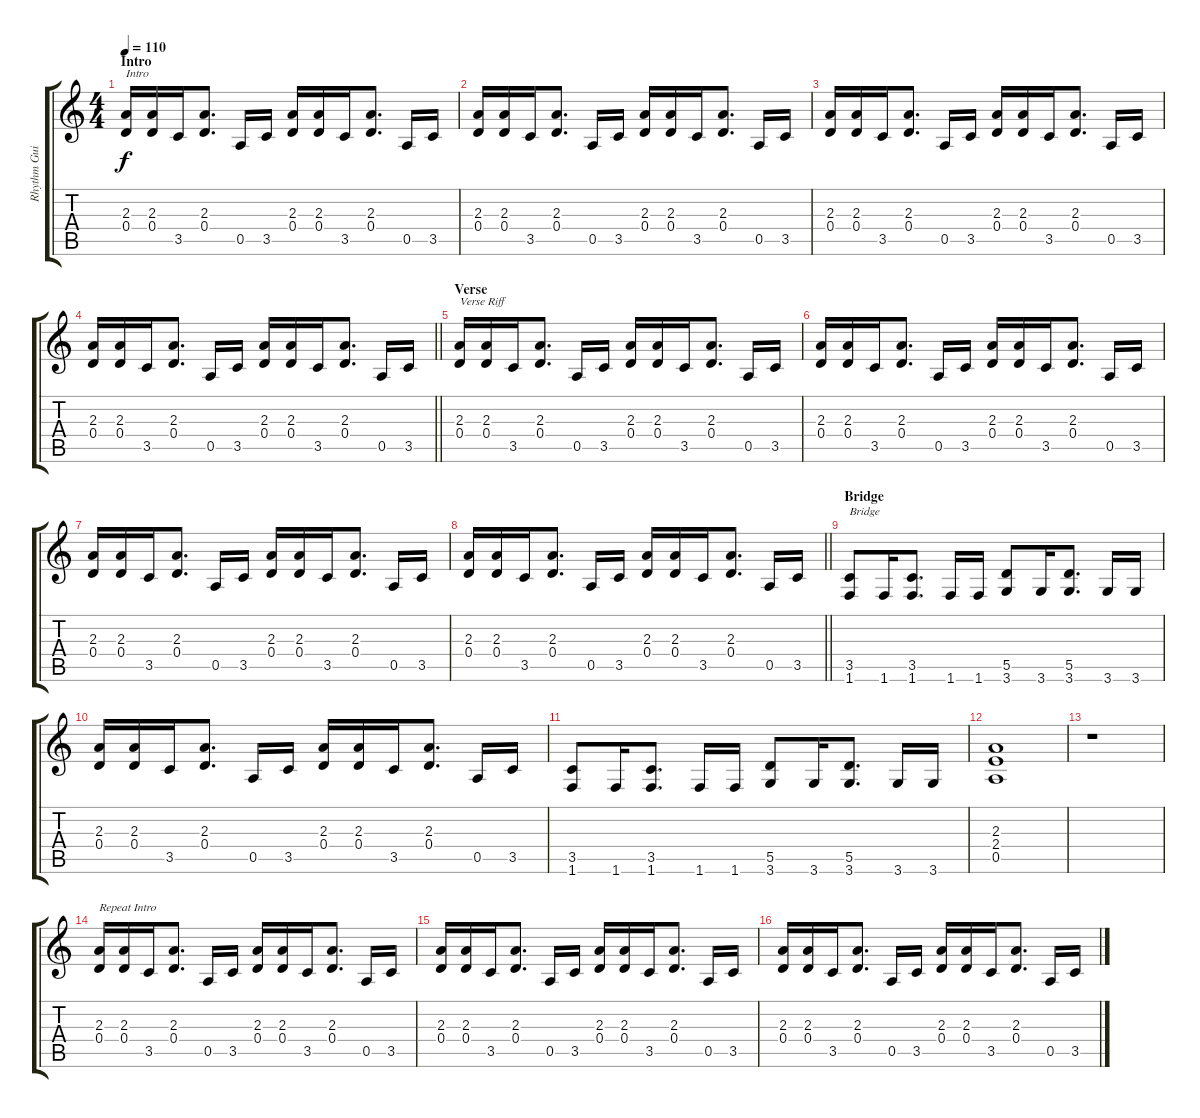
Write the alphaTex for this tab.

\track ("Rhythm Guitar 1" "Rhythm Gui") {instrument overdrivenguitar}
\staff {score tabs}
\tuning (E4 B3 G3 D3 A2 E2) {hide}
\ts (4 4)
\section ("" "Intro")
\tempo 110
\clef g2
\ks c
(2.3 0.4).16{txt "Intro" dy f instrument overdrivenguitar} (2.3 0.4).16 3.5.16 (2.3 0.4).8{d} 0.5.16 3.5.16 (2.3 0.4).16 (2.3 0.4).16 3.5.16 (2.3 0.4).8{d} 0.5.16 3.5.16 |
(2.3 0.4).16 (2.3 0.4).16 3.5.16 (2.3 0.4).8{d} 0.5.16 3.5.16 (2.3 0.4).16 (2.3 0.4).16 3.5.16 (2.3 0.4).8{d} 0.5.16 3.5.16 |
(2.3 0.4).16 (2.3 0.4).16 3.5.16 (2.3 0.4).8{d} 0.5.16 3.5.16 (2.3 0.4).16 (2.3 0.4).16 3.5.16 (2.3 0.4).8{d} 0.5.16 3.5.16 |
\barLineRight lightlight
(2.3 0.4).16 (2.3 0.4).16 3.5.16 (2.3 0.4).8{d} 0.5.16 3.5.16 (2.3 0.4).16 (2.3 0.4).16 3.5.16 (2.3 0.4).8{d} 0.5.16 3.5.16 |
\section ("" "Verse")
(2.3 0.4).16{txt "Verse Riff"} (2.3 0.4).16 3.5.16 (2.3 0.4).8{d} 0.5.16 3.5.16 (2.3 0.4).16 (2.3 0.4).16 3.5.16 (2.3 0.4).8{d} 0.5.16 3.5.16 |
(2.3 0.4).16 (2.3 0.4).16 3.5.16 (2.3 0.4).8{d} 0.5.16 3.5.16 (2.3 0.4).16 (2.3 0.4).16 3.5.16 (2.3 0.4).8{d} 0.5.16 3.5.16 |
(2.3 0.4).16 (2.3 0.4).16 3.5.16 (2.3 0.4).8{d} 0.5.16 3.5.16 (2.3 0.4).16 (2.3 0.4).16 3.5.16 (2.3 0.4).8{d} 0.5.16 3.5.16 |
\barLineRight lightlight
(2.3 0.4).16 (2.3 0.4).16 3.5.16 (2.3 0.4).8{d} 0.5.16 3.5.16 (2.3 0.4).16 (2.3 0.4).16 3.5.16 (2.3 0.4).8{d} 0.5.16 3.5.16 |
\section ("" "Bridge")
(3.5 1.6).8{txt "Bridge"} 1.6.16 (3.5 1.6).8{d} 1.6.16 1.6.16 (5.5 3.6).8 3.6.16 (5.5 3.6).8{d} 3.6.16 3.6.16 |
(2.3 0.4).16 (2.3 0.4).16 3.5.16 (2.3 0.4).8{d} 0.5.16 3.5.16 (2.3 0.4).16 (2.3 0.4).16 3.5.16 (2.3 0.4).8{d} 0.5.16 3.5.16 |
(3.5 1.6).8 1.6.16 (3.5 1.6).8{d} 1.6.16 1.6.16 (5.5 3.6).8 3.6.16 (5.5 3.6).8{d} 3.6.16 3.6.16 |
(2.3 2.4 0.5).1 |
r.1 |
(2.3 0.4).16{txt "Repeat Intro"} (2.3 0.4).16 3.5.16 (2.3 0.4).8{d} 0.5.16 3.5.16 (2.3 0.4).16 (2.3 0.4).16 3.5.16 (2.3 0.4).8{d} 0.5.16 3.5.16 |
(2.3 0.4).16 (2.3 0.4).16 3.5.16 (2.3 0.4).8{d} 0.5.16 3.5.16 (2.3 0.4).16 (2.3 0.4).16 3.5.16 (2.3 0.4).8{d} 0.5.16 3.5.16 |
(2.3 0.4).16 (2.3 0.4).16 3.5.16 (2.3 0.4).8{d} 0.5.16 3.5.16 (2.3 0.4).16 (2.3 0.4).16 3.5.16 (2.3 0.4).8{d} 0.5.16 3.5.16
